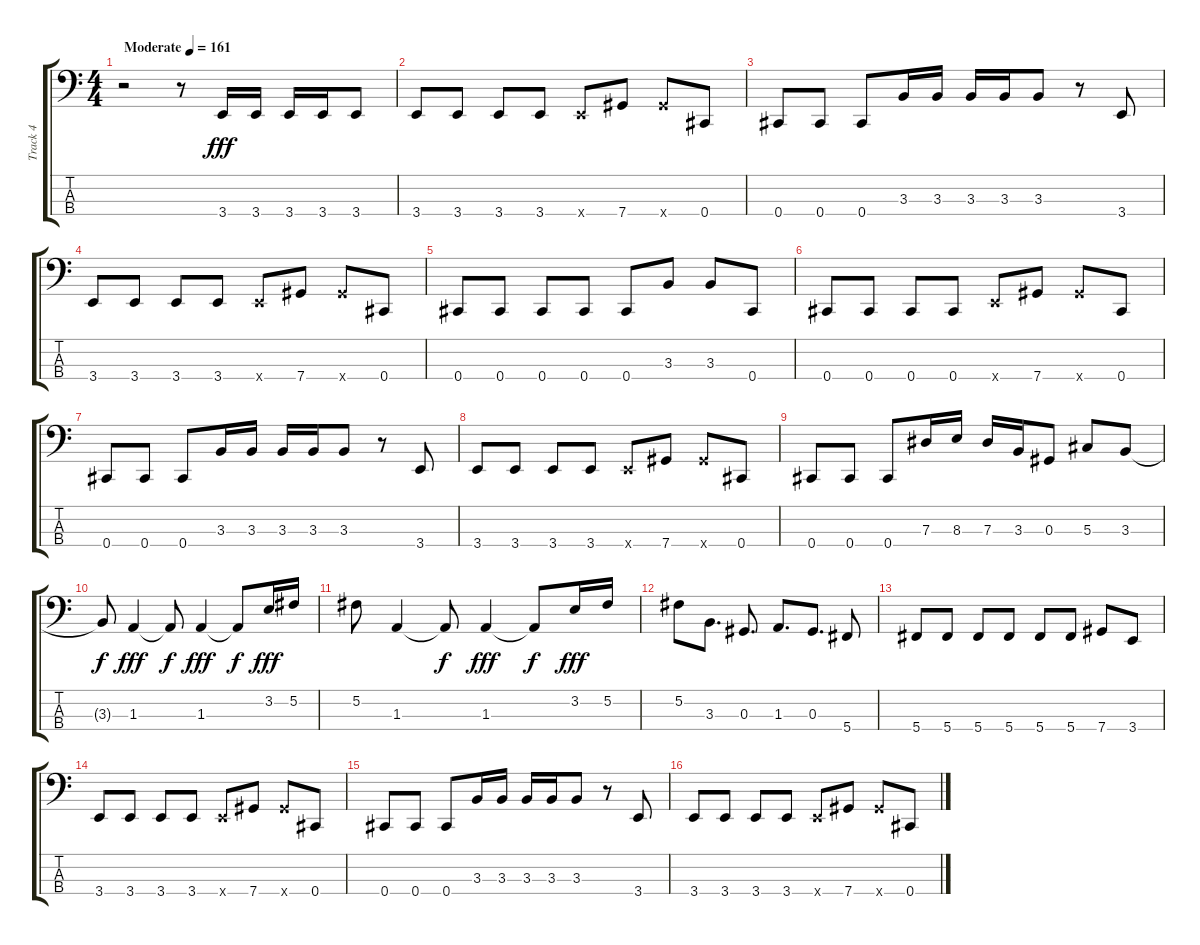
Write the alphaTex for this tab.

\track ("Track 4" "Track 4") {instrument electricbasspick}
\staff {score tabs}
\tuning (Gb2 Db2 Ab1 Db1) {hide}
\ts (4 4)
\tempo (161 "Moderate")
\clef f4
\ks c
r.2{dy fff instrument electricbasspick} r.8 3.4.16 3.4.16 3.4.16 3.4.16 3.4.8 |
3.4.8 3.4.8 3.4.8 3.4.8 3.4{x}.8 7.4.8 7.4{x}.8 0.4.8 |
0.4.8 0.4.8 0.4.8 3.3.16 3.3.16 3.3.16 3.3.16 3.3.8 r.8 3.4.8 |
3.4.8 3.4.8 3.4.8 3.4.8 3.4{x}.8 7.4.8 7.4{x}.8 0.4.8 |
0.4.8 0.4.8 0.4.8 0.4.8 0.4.8 3.3.8 3.3.8 0.4.8 |
0.4.8 0.4.8 0.4.8 0.4.8 3.4{x}.8 7.4.8 7.4{x}.8 0.4.8 |
0.4.8 0.4.8 0.4.8 3.3.16 3.3.16 3.3.16 3.3.16 3.3.8 r.8 3.4.8 |
3.4.8 3.4.8 3.4.8 3.4.8 3.4{x}.8 7.4.8 7.4{x}.8 0.4.8 |
0.4.8 0.4.8 0.4.8 7.3.16 8.3.16 7.3.16 3.3.16 0.3.8 5.3.8 3.3.8 |
3.3{t}.8{dy f} 1.3.4{dy fff} 1.3{t}.8{dy f} 1.3.4{dy fff} 1.3{t}.8{dy f} 3.2.16{dy fff} 5.2.16 |
5.2.8 1.3.4 1.3{t}.8{dy f} 1.3.4{dy fff} 1.3{t}.8{dy f} 3.2.16{dy fff} 5.2.16 |
5.2.8 3.3.8{d} 0.3.8{d} 1.3.8{d} 0.3.8{d} 5.4.8 |
5.4.8 5.4.8 5.4.8 5.4.8 5.4.8 5.4.8 7.4.8 3.4.8 |
3.4.8 3.4.8 3.4.8 3.4.8 3.4{x}.8 7.4.8 7.4{x}.8 0.4.8 |
0.4.8 0.4.8 0.4.8 3.3.16 3.3.16 3.3.16 3.3.16 3.3.8 r.8 3.4.8 |
3.4.8 3.4.8 3.4.8 3.4.8 3.4{x}.8 7.4.8 7.4{x}.8 0.4.8
